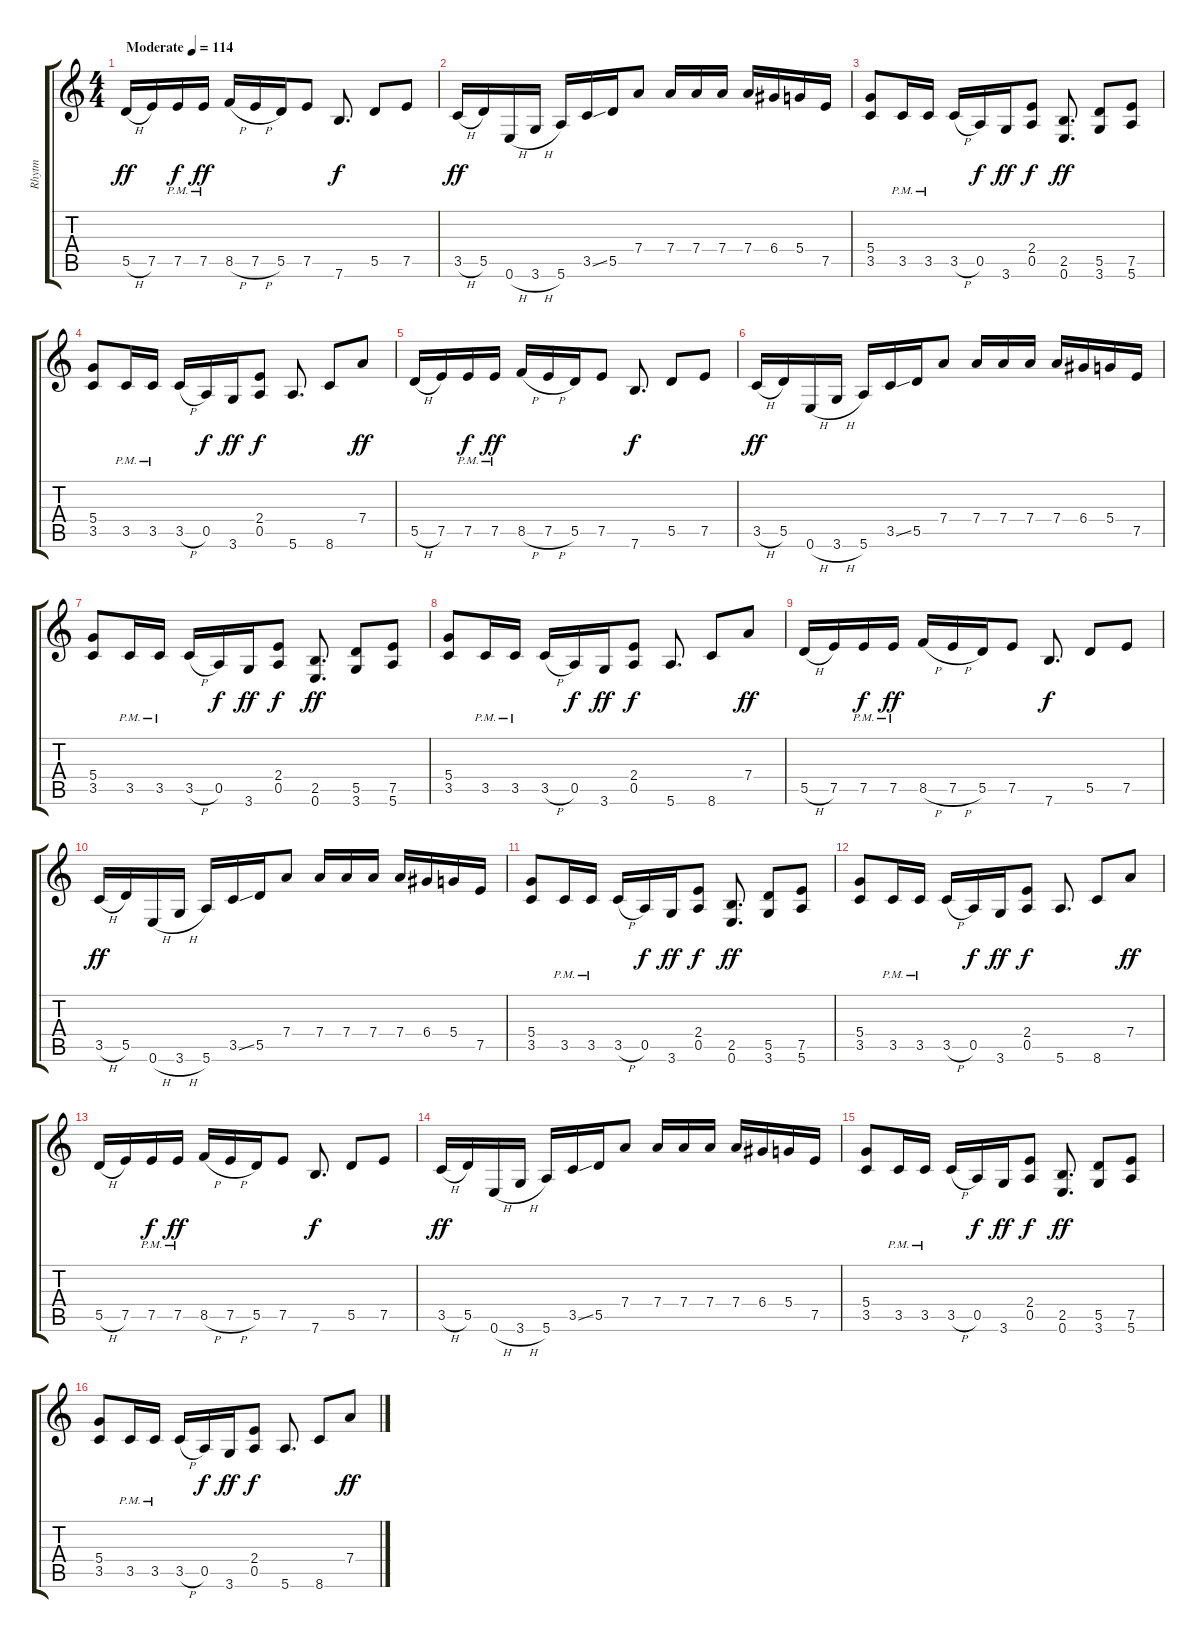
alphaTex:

\track ("Rhytm  " "Rhytm  ") {instrument distortionguitar}
\staff {score tabs}
\tuning (E4 B3 G3 D3 A2 E2) {hide}
\ts (4 4)
\tempo (114 "Moderate")
\clef g2
\ks c
5.5{h}.16{dy ff instrument distortionguitar} 7.5.16 7.5{pm}.16{dy f} 7.5{pm}.16{dy ff} 8.5{h}.16 7.5{h}.16 5.5.16 7.5.8 7.6.8{d dy f} 5.5.8 7.5.8 |
3.5{h}.16{dy ff} 5.5.16 0.6{h}.16 3.6{h}.16 5.6.16 3.5{ss}.16 5.5.16 7.4.8 7.4.16 7.4.16 7.4.16 7.4.16 6.4.16 5.4.16 7.5.16 |
(5.4 3.5).8 3.5{pm}.16 3.5{pm}.16 3.5{h}.16 0.5.16{dy f} 3.6.16{dy ff} (2.4 0.5).8{dy f} (2.5 0.6).8{d dy ff} (5.5 3.6).8 (7.5 5.6).8 |
(5.4 3.5).8 3.5{pm}.16 3.5{pm}.16 3.5{h}.16 0.5.16{dy f} 3.6.16{dy ff} (2.4 0.5).8{dy f} 5.6.8{d} 8.6.8 7.4.8{dy ff} |
5.5{h}.16 7.5.16 7.5{pm}.16{dy f} 7.5{pm}.16{dy ff} 8.5{h}.16 7.5{h}.16 5.5.16 7.5.8 7.6.8{d dy f} 5.5.8 7.5.8 |
3.5{h}.16{dy ff} 5.5.16 0.6{h}.16 3.6{h}.16 5.6.16 3.5{ss}.16 5.5.16 7.4.8 7.4.16 7.4.16 7.4.16 7.4.16 6.4.16 5.4.16 7.5.16 |
(5.4 3.5).8 3.5{pm}.16 3.5{pm}.16 3.5{h}.16 0.5.16{dy f} 3.6.16{dy ff} (2.4 0.5).8{dy f} (2.5 0.6).8{d dy ff} (5.5 3.6).8 (7.5 5.6).8 |
(5.4 3.5).8 3.5{pm}.16 3.5{pm}.16 3.5{h}.16 0.5.16{dy f} 3.6.16{dy ff} (2.4 0.5).8{dy f} 5.6.8{d} 8.6.8 7.4.8{dy ff} |
5.5{h}.16 7.5.16 7.5{pm}.16{dy f} 7.5{pm}.16{dy ff} 8.5{h}.16 7.5{h}.16 5.5.16 7.5.8 7.6.8{d dy f} 5.5.8 7.5.8 |
3.5{h}.16{dy ff} 5.5.16 0.6{h}.16 3.6{h}.16 5.6.16 3.5{ss}.16 5.5.16 7.4.8 7.4.16 7.4.16 7.4.16 7.4.16 6.4.16 5.4.16 7.5.16 |
(5.4 3.5).8 3.5{pm}.16 3.5{pm}.16 3.5{h}.16 0.5.16{dy f} 3.6.16{dy ff} (2.4 0.5).8{dy f} (2.5 0.6).8{d dy ff} (5.5 3.6).8 (7.5 5.6).8 |
(5.4 3.5).8 3.5{pm}.16 3.5{pm}.16 3.5{h}.16 0.5.16{dy f} 3.6.16{dy ff} (2.4 0.5).8{dy f} 5.6.8{d} 8.6.8 7.4.8{dy ff} |
5.5{h}.16 7.5.16 7.5{pm}.16{dy f} 7.5{pm}.16{dy ff} 8.5{h}.16 7.5{h}.16 5.5.16 7.5.8 7.6.8{d dy f} 5.5.8 7.5.8 |
3.5{h}.16{dy ff} 5.5.16 0.6{h}.16 3.6{h}.16 5.6.16 3.5{ss}.16 5.5.16 7.4.8 7.4.16 7.4.16 7.4.16 7.4.16 6.4.16 5.4.16 7.5.16 |
(5.4 3.5).8 3.5{pm}.16 3.5{pm}.16 3.5{h}.16 0.5.16{dy f} 3.6.16{dy ff} (2.4 0.5).8{dy f} (2.5 0.6).8{d dy ff} (5.5 3.6).8 (7.5 5.6).8 |
(5.4 3.5).8 3.5{pm}.16 3.5{pm}.16 3.5{h}.16 0.5.16{dy f} 3.6.16{dy ff} (2.4 0.5).8{dy f} 5.6.8{d} 8.6.8 7.4.8{dy ff}
